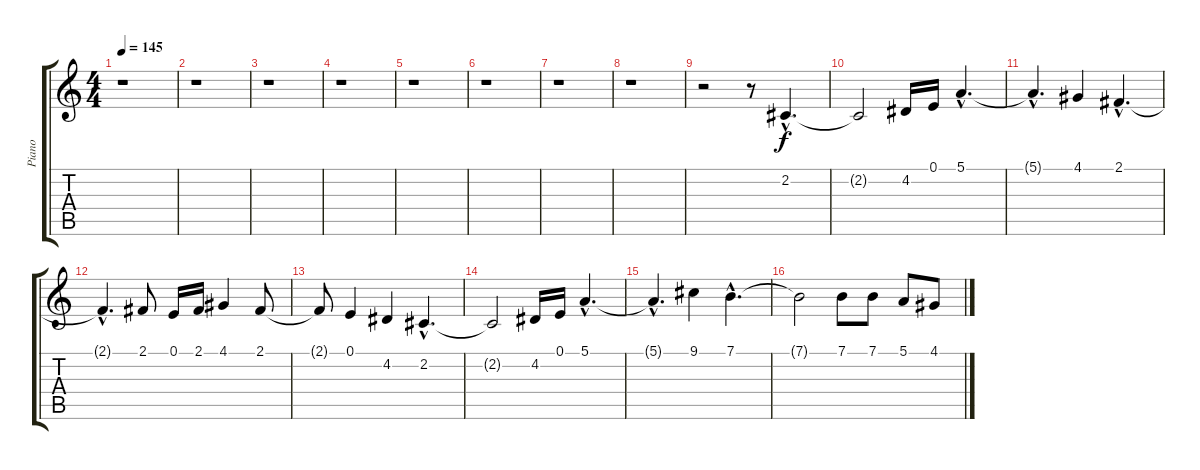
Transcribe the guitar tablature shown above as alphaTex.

\track ("Piano" "Piano") {instrument acousticgrandpiano}
\staff {score tabs}
\tuning (E4 B3 G3 D3 A2 E2) {hide}
\ts (4 4)
\tempo 145
\clef g2
\ks c
r.1{dy fff} |
r.1 |
r.1 |
r.1 |
r.1 |
r.1 |
r.1 |
r.1 |
r.2 r.8 2.2{hac}.4{d dy f volume 16} |
2.2{t}.2 4.2.16 0.1.16 5.1{hac}.4{d} |
5.1{hac t}.4{d} 4.1.4 2.1{hac}.4{d} |
2.1{hac t}.4{d} 2.1.8 0.1.16 2.1.16 4.1.4 2.1.8 |
2.1{t}.8 0.1.4 4.2.4 2.2{hac}.4{d volume 16} |
2.2{t}.2 4.2.16 0.1.16 5.1{hac}.4{d} |
5.1{hac t}.4{d} 9.1.4 7.1{hac}.4{d} |
7.1{t}.2 7.1.8 7.1.8 5.1.8 4.1.8
